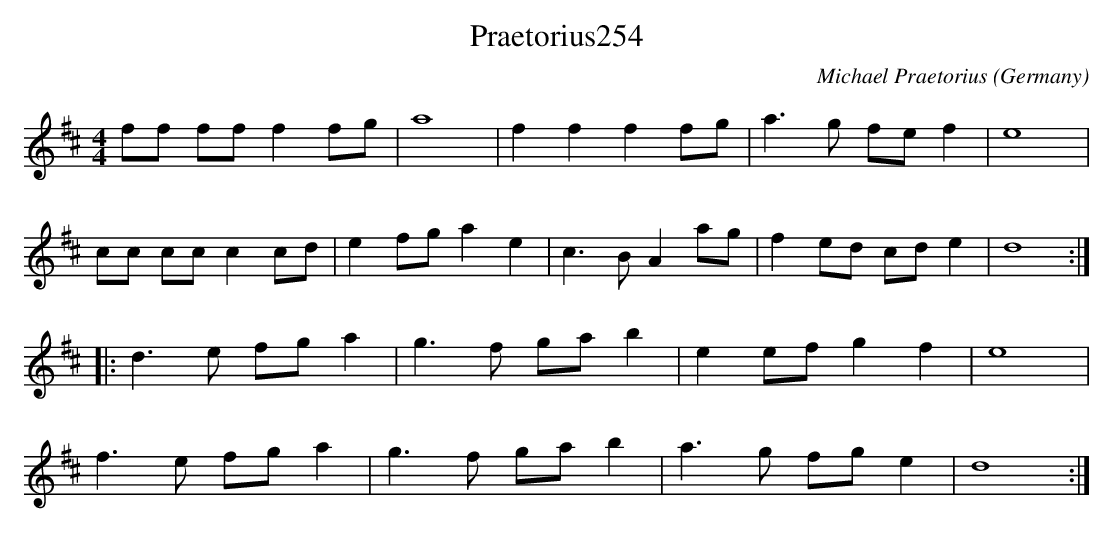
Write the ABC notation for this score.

X:1
T:Praetorius254
C:Michael Praetorius
L:1/8
M:4/4
O:Germany
K:D
ff ff f2fg|a8|f2f2f2fg|a3g fe f2|e8|
cc cc c2cd|e2fg a2e2|c3B A2ag|f2ed cd e2|d8:|
|:d3e fg a2|g3f ga b2|e2ef g2f2|e8|
f3e fg a2|g3f ga b2|a3g fg e2|d8:|
